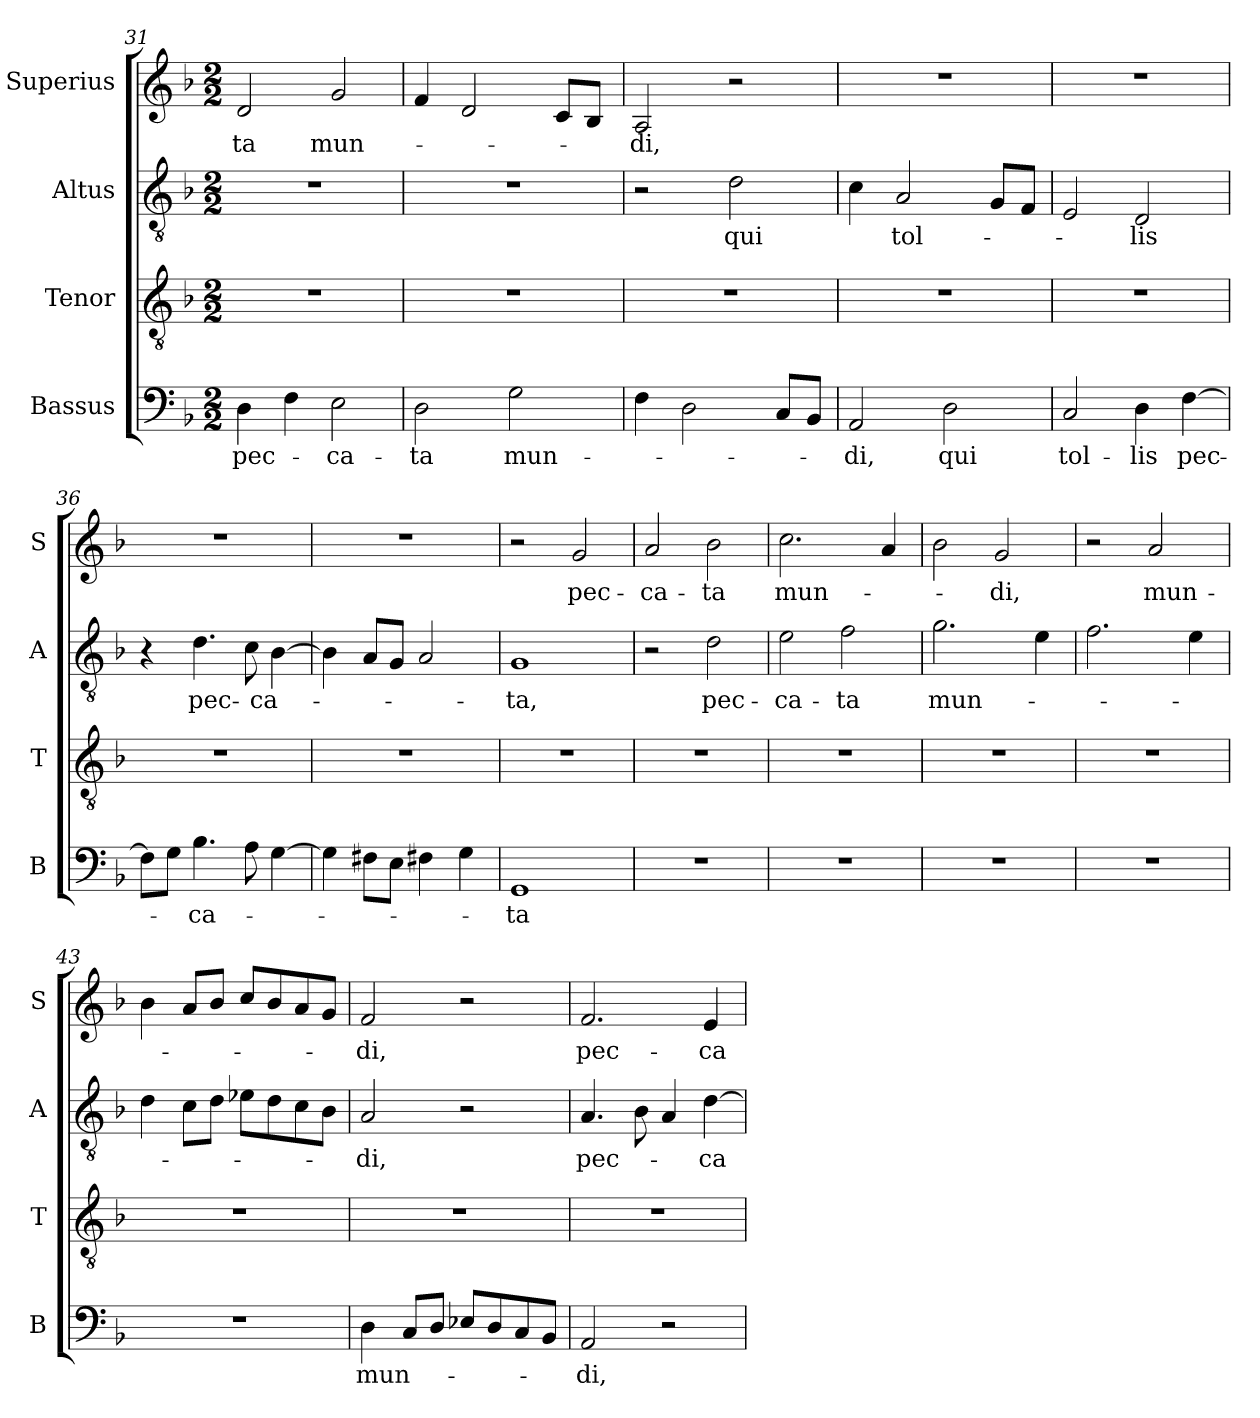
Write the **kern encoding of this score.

**kern	**text	**kern	**kern	**text	**kern	**text
*part4	*part4	*part3	*part2	*part2	*part1	*part1
*staff4	*staff4	*staff3	*staff2	*staff2	*staff1	*staff1
*I"Bassus	*	*I"Tenor	*I"Altus	*	*I"Superius	*
*I'B	*	*I'T	*I'A	*	*I'S	*
*clefF4	*	*clefGv2	*clefGv2	*	*clefG2	*
*k[b-]	*	*k[b-]	*k[b-]	*	*k[b-]	*
*M2/2	*	*M2/2	*M2/2	*	*M2/2	*
=31	=31	=31	=31	=31	=31	=31
4D	pec-	1r	1r	.	2d	-ta
4F	.	.	.	.	.	.
2E	-ca-	.	.	.	2g	mun-
=32	=32	=32	=32	=32	=32	=32
2D	-ta	1r	1r	.	4f	.
.	.	.	.	.	2d	.
2G	mun-	.	.	.	.	.
.	.	.	.	.	8cL	.
.	.	.	.	.	8B-J	.
=33	=33	=33	=33	=33	=33	=33
4F	.	1r	2r	.	2A	-di,
2D	.	.	.	.	.	.
.	.	.	2d	qui	2r	.
8CL	.	.	.	.	.	.
8BB-J	.	.	.	.	.	.
=34	=34	=34	=34	=34	=34	=34
2AA	-di,	1r	4c	.	1r	.
.	.	.	2A	tol-	.	.
!	!LO:LY:i	!	!	!	!	!
2D	qui	.	.	.	.	.
.	.	.	8GL	.	.	.
.	.	.	8FJ	.	.	.
=35	=35	=35	=35	=35	=35	=35
!	!LO:LY:i	!	!	!	!	!
2C	tol-	1r	2E	.	1r	.
!	!LO:LY:i	!	!	!	!	!
4D	-lis	.	2D	-lis	.	.
!	!LO:LY:i	!	!	!	!	!
[4F	pec-	.	.	.	.	.
=36	=36	=36	=36	=36	=36	=36
8FL]	.	1r	4r	.	1r	.
8GJ	.	.	.	.	.	.
!	!LO:LY:i	!	!	!LO:LY:i	!	!
4.B-	-ca-	.	4.d	pec-	.	.
8A	.	.	8c	.	.	.
!	!	!	!	!LO:LY:i	!	!
[4G	.	.	[4B-	-ca-	.	.
=37	=37	=37	=37	=37	=37	=37
4G]	.	1r	4B-]	.	1r	.
8F#XL	.	.	8AL	.	.	.
8EJ	.	.	8GJ	.	.	.
4F#X	.	.	2A	.	.	.
4G	.	.	.	.	.	.
=38	=38	=38	=38	=38	=38	=38
!	!LO:LY:i	!	!	!LO:LY:i	!	!
1GG	-ta	1r	1G	-ta,	2r	.
!	!	!	!	!	!	!LO:LY:i
.	.	.	.	.	2g	pec-
=39	=39	=39	=39	=39	=39	=39
!	!	!	!	!	!	!LO:LY:i
1r	.	1r	2r	.	2a	-ca-
!	!	!	!	!	!	!LO:LY:i
.	.	.	2d	pec-	2b-	-ta
=40	=40	=40	=40	=40	=40	=40
!	!	!	!	!	!	!LO:LY:i
1r	.	1r	2e	-ca-	2.cc	mun-
.	.	.	2f	-ta	.	.
.	.	.	.	.	4a	.
=41	=41	=41	=41	=41	=41	=41
1r	.	1r	2.g	mun-	2b-	.
!	!	!	!	!	!	!LO:LY:i
.	.	.	.	.	2g	-di,
.	.	.	4e	.	.	.
=42	=42	=42	=42	=42	=42	=42
1r	.	1r	2.f	.	2r	.
!	!	!	!	!	!	!LO:LY:i
.	.	.	.	.	2a	mun-
.	.	.	4e	.	.	.
=43	=43	=43	=43	=43	=43	=43
1r	.	1r	4d	.	4b-	.
.	.	.	8cL	.	8aL	.
.	.	.	8dJ	.	8b-J	.
.	.	.	8e-iL	.	8ccL	.
.	.	.	8d	.	8b-	.
.	.	.	8c	.	8a	.
.	.	.	8B-J	.	8gJ	.
=44	=44	=44	=44	=44	=44	=44
!	!LO:LY:i	!	!	!	!	!LO:LY:i
4D	mun-	1r	2A	-di,	2f	-di,
8CL	.	.	.	.	.	.
8DJ	.	.	.	.	.	.
8E-iL	.	.	2r	.	2r	.
8D	.	.	.	.	.	.
8C	.	.	.	.	.	.
8BB-J	.	.	.	.	.	.
=45	=45	=45	=45	=45	=45	=45
!	!LO:LY:i	!	!	!LO:LY:i	!	!LO:LY:i
2AA	-di,	1r	4.A	pec-	2.f	pec-
.	.	.	8B-	.	.	.
2r	.	.	4A	.	.	.
!	!	!	!	!LO:LY:i	!	!LO:LY:i
.	.	.	[4d	-ca-	4e	-ca-
=	=	=	=	=	=	=
*-	*-	*-	*-	*-	*-	*-
